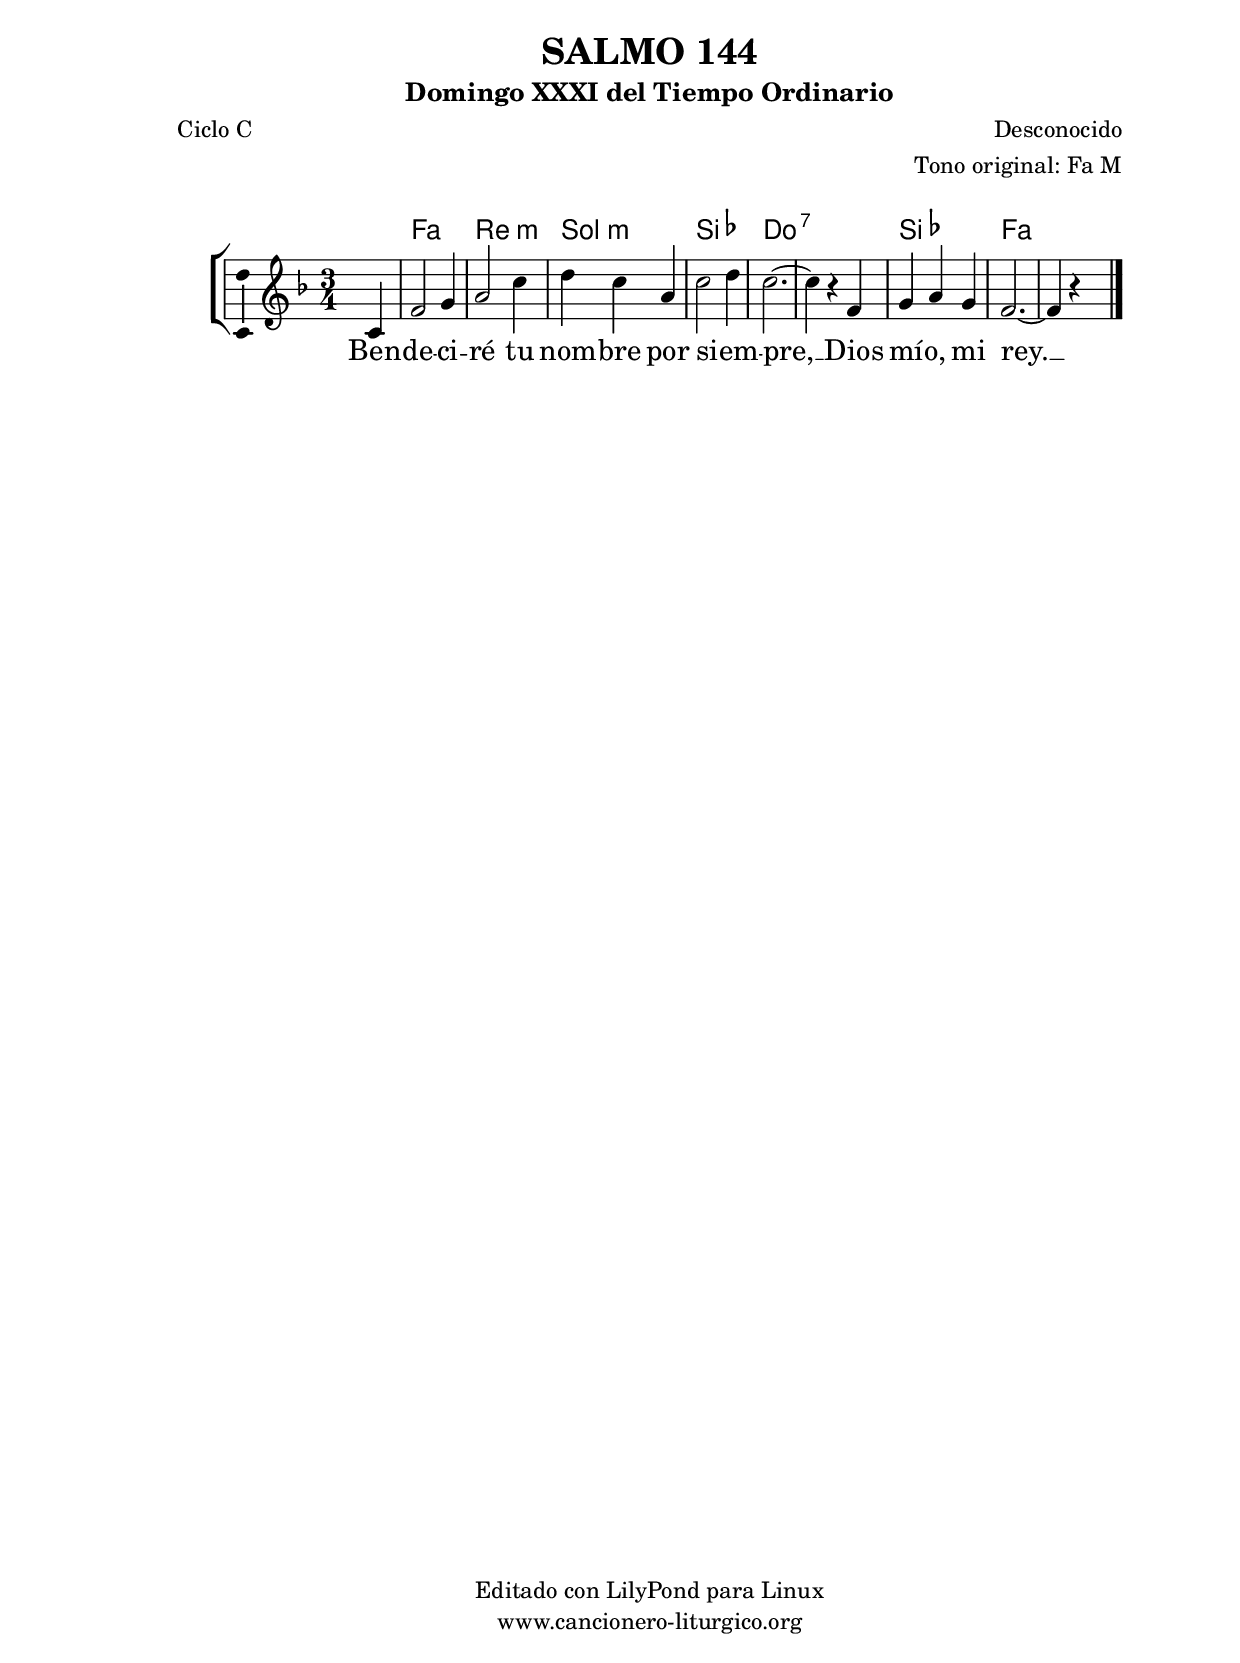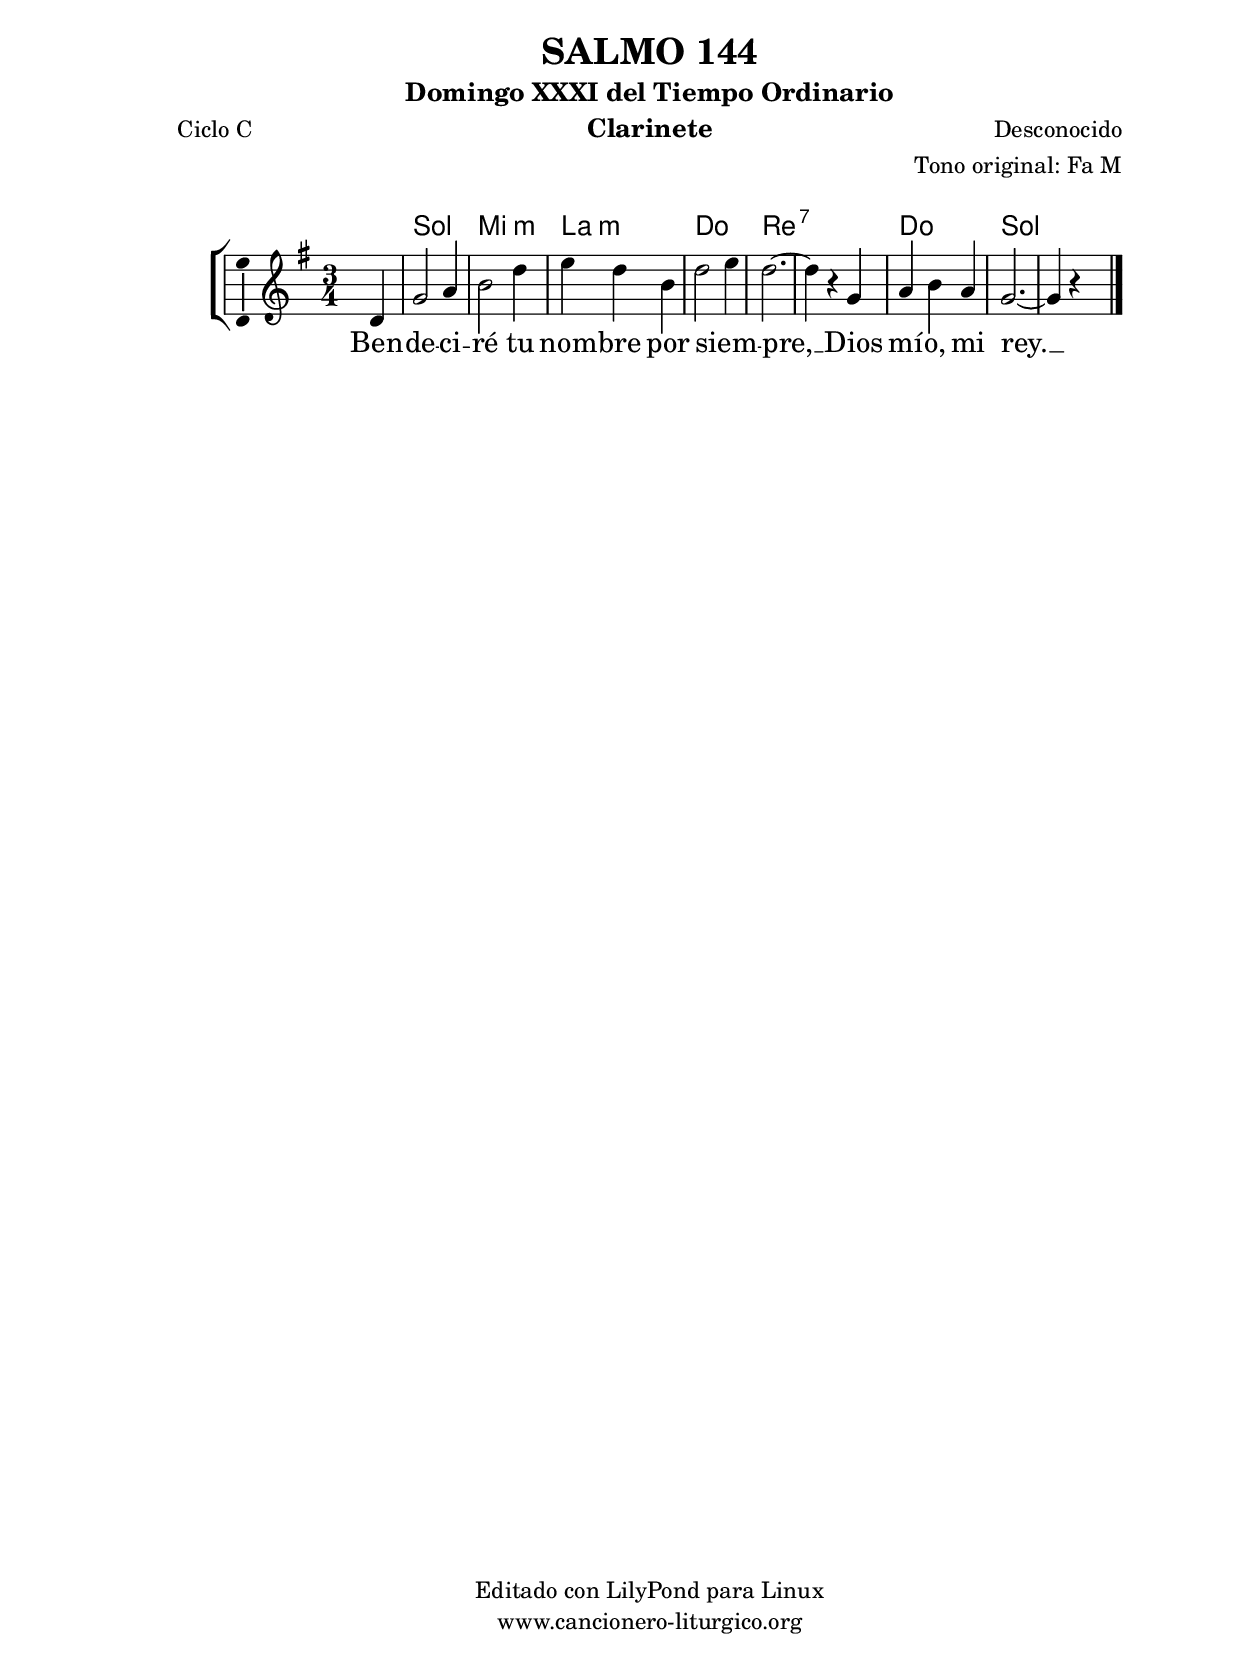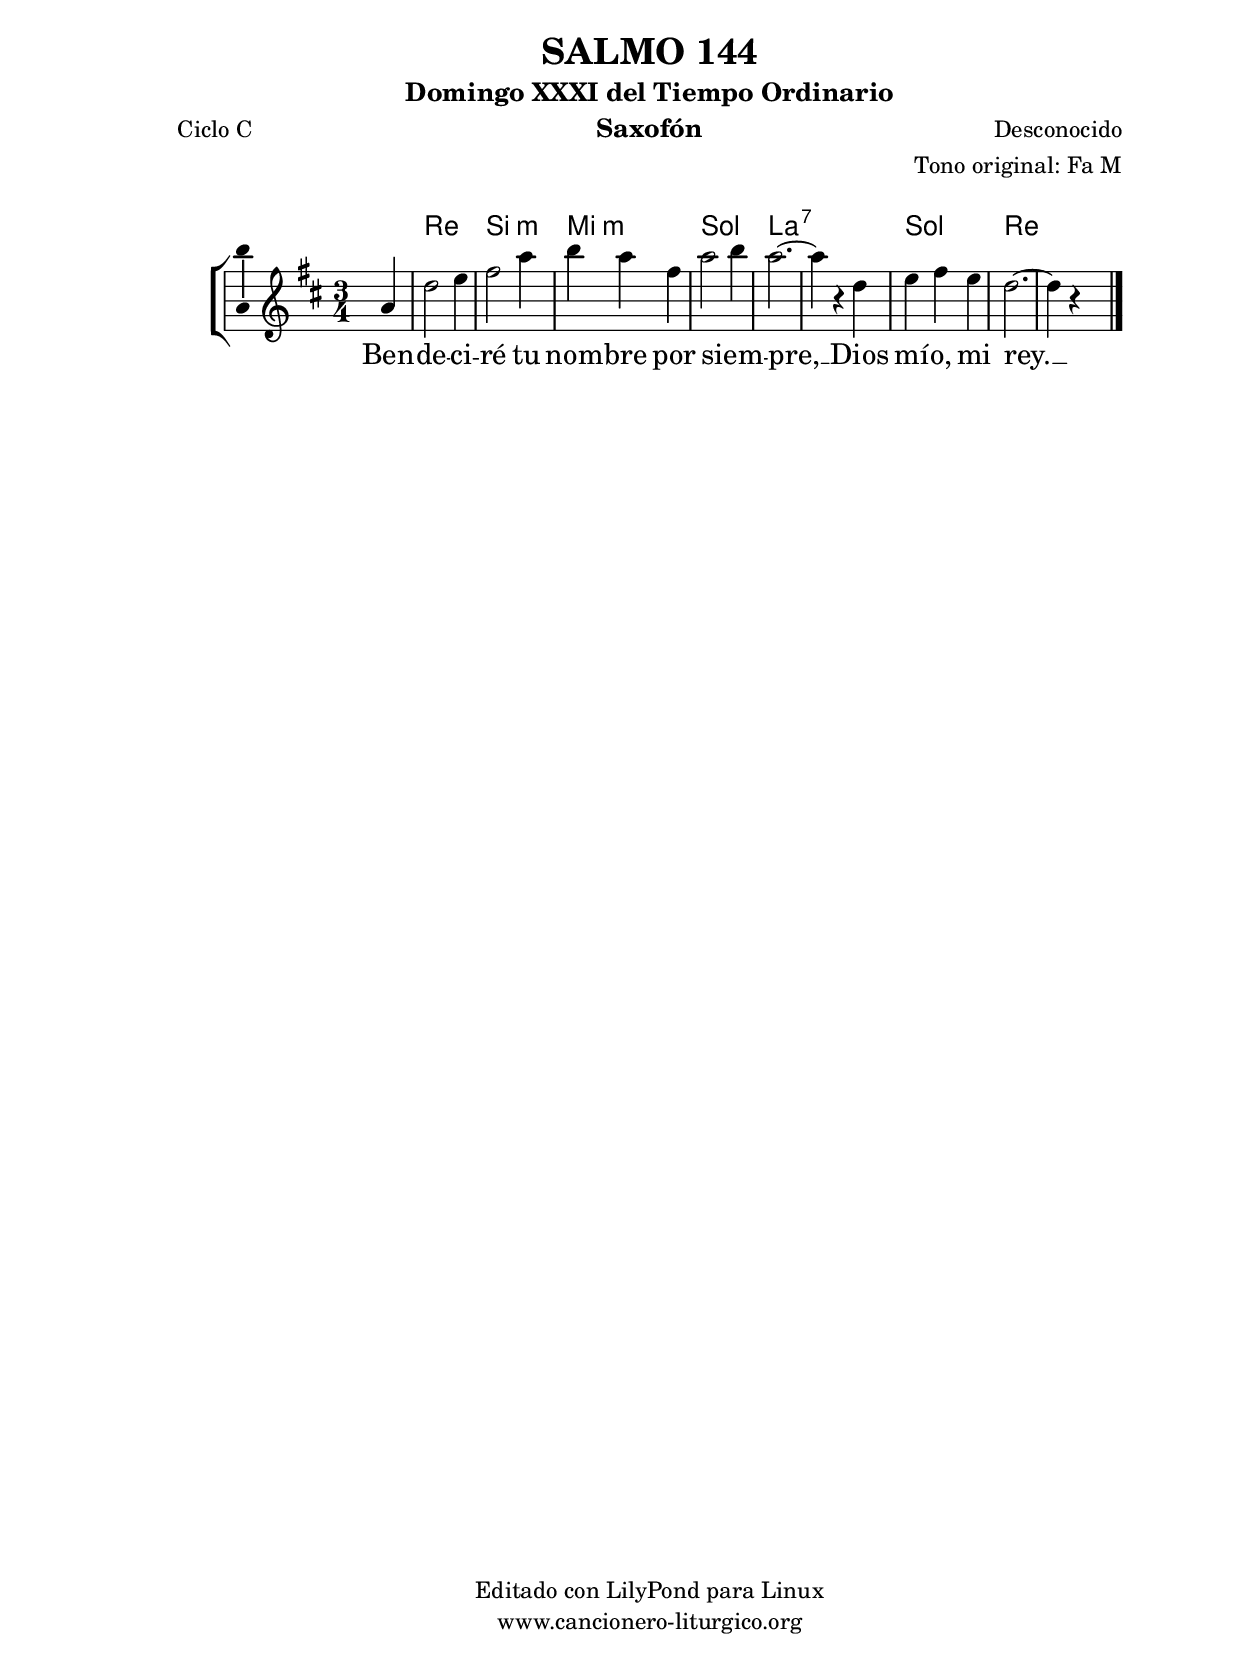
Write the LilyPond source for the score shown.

%
%para convertir .midi en .wav:
%timidity filename.midi -Ow -o finename.wav
%
%
%Para convertir de .wav a .mp3:
%lame -h -m j filename.wav
%
%
%para escuchar el midi:
%timidity nombrefichero.midi
%


%versión de lilypond para la que se ha escrito esta partitura:
\version "2.16.0"

	%Tamaño papel
	#(set-default-paper-size "a4")
	%Tamaño partitura
	#(set-global-staff-size 20)
	%No responde al pulsar sobre una nota
	#(ly:set-option 'point-and-click #f)

%parámetros del encabezamiento:
\header {
	title = "SALMO 144"
	subtitle = "Domingo XXXI del Tiempo Ordinario"
	composer = "Desconocido"
	poet = "Ciclo C"
	meter = ""
	arranger = "Tono original: Fa M"
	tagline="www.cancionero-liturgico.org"
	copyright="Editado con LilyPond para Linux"
	tiempo = "Ordinario"
	usos = "Salmo"
	letra = "Bendeciré tu nombre por siempre, Dios mío, mi rey."
	}

%parámetros asociados al papel:
\paper  {
	oddHeaderMarkup = \markup {\fill-line { \on-the-fly #not-first-page \fromproperty #'header:title \on-the-fly #not-first-page \fromproperty #'header:composer }}
	evenHeaderMarkup = \markup {\fill-line { \fromproperty #'header:composer \fromproperty #'header:title }}
	#(set-paper-size "a4")
	print-page-number = ##f
	first-page-number = 1
	print-first-page-number = ##f
%	head-separation = 3.0 \cm
	top-margin = 2.0 \cm
	bottom-margin = 0.5\cm
%%%	bottom-margin = -1.0\cm
	left-margin = 3.0 \cm
	line-width = 16.0 \cm 
	indent = 8\mm
	interscoreline = 2.\mm
	between-system-space = 15\mm
%	para que las partituras no llenen la hoja:
	ragged-bottom = ##t
%	idem para la última hoja:
	ragged-last-bottom = ##f
%	para que las partituras llenen el ancho del papel:
	ragged-last = ##f
	after-title-space = 2.5 \cm
%page-count=1
%system-count=8

	%Flexible Vertical Spacing
%	markup-markup-spacing =
%	#'((basic-distance . 15) (minimum-distance . 15) (padding . 3))
	markup-system-spacing =
	#'((basic-distance . 15) (minimum-distance . 15) (padding . 3))
	system-system-spacing =
	#'((basic-distance . 15) (minimum-distance . 15) (padding . 3))
	score-system-spacing =
	#'((basic-distance . 15) (minimum-distance . 15) (padding . 5))
%	top-system-spacing = % header
%	#'((basic-distance . 8) (minimum-distance . 0) (padding . 3))
%	top-markup-spacing =
%	#'((basic-distance . 20) (minimum-distance . 20) (padding . 3))
	last-bottom-spacing = % footer
	#'((basic-distance . 5) (minimum-distance . 5) (padding . 3))
%	score-markup-spacing =
%	#'((basic-distance . 16) (minimum-distance . 13) (padding . 3))

	}


%parámetros que afectan a toda la partitura:
global =  {
	%clave de sol (G):
	\clef G
	%armadura:
%	\transpose f a
	\key f \major
	\tempo 4=130
	\set Score.tempoHideNote = ##t
	}


acordes = {
	\italianChords
	\chordmode {
%	\transpose f a
{

s2.
f2. d:m g:m bes c:7 s bes f s

	}
	}
}

melodia = 
%	\transpose f a
{
	\relative c'{

\time 3/4
s2 c4
f2 g4
a2 c4
d4 c a
c2 d4
c2.~
c4 r4 f,4
g4 a g
f2.~f4 r4 s4

	\bar "|."
	}
	}


texto = \lyricmode {
Ben -- de -- ci -- ré tu nom -- bre por siem -- _ pre, __
Dios mí -- o, mi rey. __
	}


acordesStaff = \context ChordNames = acordesStaff <<
	\set chordChanges = ##t
	\acordes
	>>


vozStaff = \context Voice = vozStaff
\with {\consists "Ambitus_engraver"}
<<
%	\set Staff.instrumentName = ""
%	\set Staff.shortInstrumentName = ""
%	\set Staff.midiInstrument = #"clarinet"
%	\set Staff.midiInstrument = #"cello"
%	\set Staff.midiInstrument = #"flute"
	\set Staff.midiInstrument = #"electric guitar (jazz)"
%	\set Staff.midiInstrument = #"english horn"
%	\set Staff.midiInstrument = #"violin"
%	\set Staff.midiInstrument = #"glockenspiel"
	\set Staff.midiMinimumVolume = #0.7
	\set Staff.midiMaximumVolume = #0.9
	\global
	\melodia
	>>


textoStaff = \context Lyrics = textoStaff <<
	\lyricsto vozStaff \texto
	>>

\book {
	\score {
		\context ChoirStaff {
			\override StaffGroup.SystemStartBracket #'collapse-height = #1
			\override Score.SystemStartBar #'collapse-height = #1
			<<
			\acordesStaff
			\vozStaff
			\textoStaff
			>>
			}
		\layout {
	    		\context {
				\Lyrics
				\override LyricText #'font-size = #2
				}
	   		 \context {
				\Score
				%fontSize = #3
				\override StaffSymbol #'staff-space = #(magstep +3)
				%\override Beam #'thickness = #0.55
				%\override SpacingSpanner #'spacing-increment = #1.0
				%\override Slur #'height-limit = #1.5
				}
			}
		}
	\score {
		\unfoldRepeats
		\context ChoirStaff {
			<<
			\acordesStaff
			\vozStaff
			>>
			}
		\midi {
	  		\context {
	  			\Score
				tempoWholesPerMinute = #(ly:make-moment 70 4)
				}
			}
		}
	}

%Partitura para clarinete
#(define output-suffix "C")
\book {
	\header{
		instrument = "Clarinete"
		}
	\score {
		\context ChoirStaff {
			\override StaffGroup.SystemStartBracket #'collapse-height = #1
			\override Score.SystemStartBar #'collapse-height = #1
\transpose c d
			<<
			\acordesStaff
			\vozStaff
			\textoStaff
			>>
			}
		\layout {
	    		\context {
				\Lyrics
				\override LyricText #'font-size = #2
				}
	   		 \context {
				\Score
				%fontSize = #3
				\override StaffSymbol #'staff-space = #(magstep +3)
				%\override Beam #'thickness = #0.55
				%\override SpacingSpanner #'spacing-increment = #1.0
				%\override Slur #'height-limit = #1.5
				}
			}
		}
	}

%Partitura para saxofón
#(define output-suffix "S")
\book {
	\header{
		instrument = "Saxofón"
		}
	\score {
		\context ChoirStaff {
			\override StaffGroup.SystemStartBracket #'collapse-height = #1
			\override Score.SystemStartBar #'collapse-height = #1
\transpose c a
			<<
			\acordesStaff
			\vozStaff
			\textoStaff
			>>
			}
		\layout {
	    		\context {
				\Lyrics
				\override LyricText #'font-size = #2
				}
	   		 \context {
				\Score
				%fontSize = #3
				\override StaffSymbol #'staff-space = #(magstep +3)
				%\override Beam #'thickness = #0.55
				%\override SpacingSpanner #'spacing-increment = #1.0
				%\override Slur #'height-limit = #1.5
				}
			}
		}
	}

